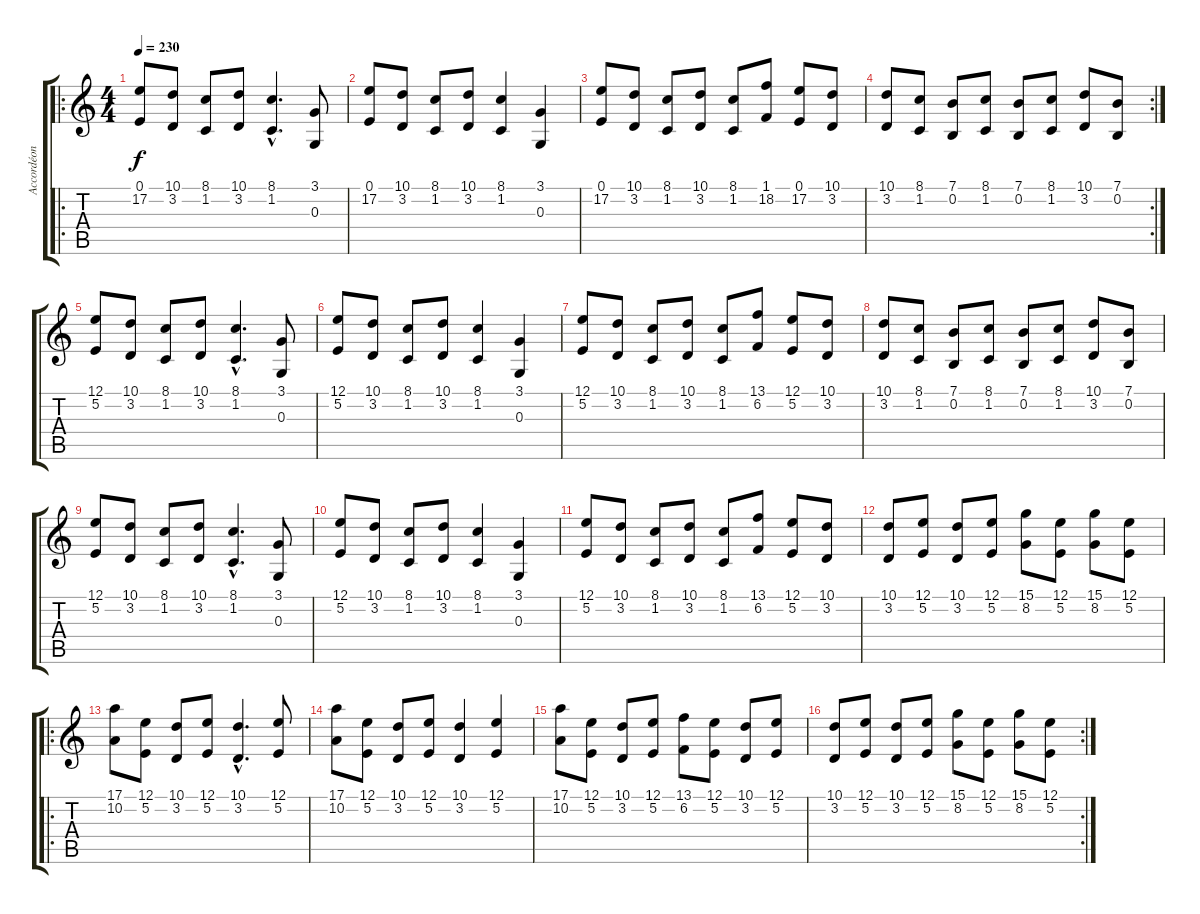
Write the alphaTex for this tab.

\track ("Accordéon" "Accordéon") {instrument accordion}
\staff {score tabs}
\tuning (E4 B3 G3 D3 A2 E2) {hide}
\ro
\ts (4 4)
\tempo 230
\clef g2
\ks c
(0.1 17.2).8{dy f} (10.1 3.2).8 (8.1 1.2).8 (10.1 3.2).8 (8.1{hac} 1.2{hac}).4{d} (3.1 0.3).8 |
(0.1 17.2).8 (10.1 3.2).8 (8.1 1.2).8 (10.1 3.2).8 (8.1 1.2).4 (3.1 0.3).4 |
(0.1 17.2).8 (10.1 3.2).8 (8.1 1.2).8 (10.1 3.2).8 (8.1 1.2).8 (1.1 18.2).8 (0.1 17.2).8 (10.1 3.2).8 |
\rc 2
(10.1 3.2).8 (8.1 1.2).8 (7.1 0.2).8 (8.1 1.2).8 (7.1 0.2).8 (8.1 1.2).8 (10.1 3.2).8 (7.1 0.2).8 |
\section ("" "")
(12.1 5.2).8 (10.1 3.2).8 (8.1 1.2).8 (10.1 3.2).8 (8.1{hac} 1.2{hac}).4{d} (3.1 0.3).8 |
(12.1 5.2).8 (10.1 3.2).8 (8.1 1.2).8 (10.1 3.2).8 (8.1 1.2).4 (3.1 0.3).4 |
(12.1 5.2).8 (10.1 3.2).8 (8.1 1.2).8 (10.1 3.2).8 (8.1 1.2).8 (13.1 6.2).8 (12.1 5.2).8 (10.1 3.2).8 |
(10.1 3.2).8 (8.1 1.2).8 (7.1 0.2).8 (8.1 1.2).8 (7.1 0.2).8 (8.1 1.2).8 (10.1 3.2).8 (7.1 0.2).8 |
(12.1 5.2).8 (10.1 3.2).8 (8.1 1.2).8 (10.1 3.2).8 (8.1{hac} 1.2{hac}).4{d} (3.1 0.3).8 |
(12.1 5.2).8 (10.1 3.2).8 (8.1 1.2).8 (10.1 3.2).8 (8.1 1.2).4 (3.1 0.3).4 |
(12.1 5.2).8 (10.1 3.2).8 (8.1 1.2).8 (10.1 3.2).8 (8.1 1.2).8 (13.1 6.2).8 (12.1 5.2).8 (10.1 3.2).8 |
(10.1 3.2).8 (12.1 5.2).8 (10.1 3.2).8 (12.1 5.2).8 (15.1 8.2).8 (12.1 5.2).8 (15.1 8.2).8 (12.1 5.2).8 |
\ro
(17.1 10.2).8 (12.1 5.2).8 (10.1 3.2).8 (12.1 5.2).8 (10.1{hac} 3.2{hac}).4{d} (12.1 5.2).8 |
(17.1 10.2).8 (12.1 5.2).8 (10.1 3.2).8 (12.1 5.2).8 (10.1 3.2).4 (12.1 5.2).4 |
(17.1 10.2).8 (12.1 5.2).8 (10.1 3.2).8 (12.1 5.2).8 (13.1 6.2).8 (12.1 5.2).8 (10.1 3.2).8 (12.1 5.2).8 |
\rc 2
(10.1 3.2).8 (12.1 5.2).8 (10.1 3.2).8 (12.1 5.2).8 (15.1 8.2).8 (12.1 5.2).8 (15.1 8.2).8 (12.1 5.2).8
